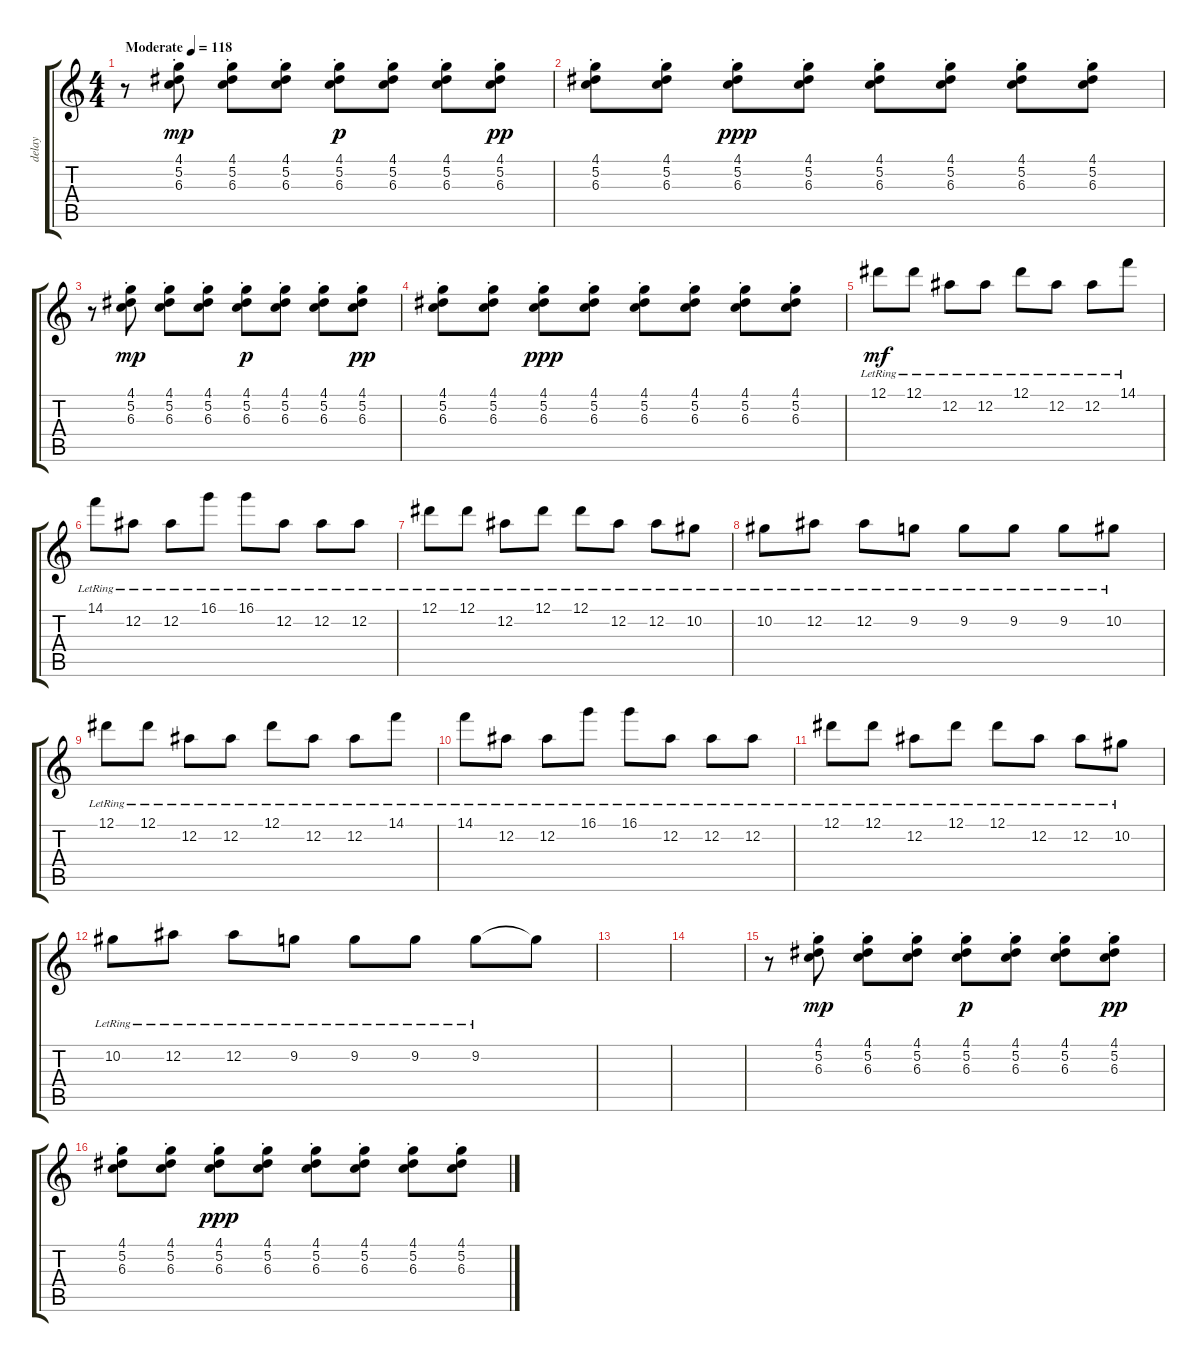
\track ("delay" "delay") {instrument electricguitarjazz}
\staff {score tabs}
\tuning (Eb4 Bb3 Gb3 Db3 Ab2 Eb2) {hide}
\ts (4 4)
\tempo (118 "Moderate")
\clef g2
\ks c
r.8{dy mp instrument electricguitarjazz} (4.1{st} 5.2{st} 6.3{st}).8 (4.1{st} 5.2{st} 6.3{st}).8 (4.1{st} 5.2{st} 6.3{st}).8 (4.1{st} 5.2{st} 6.3{st}).8{dy p} (4.1{st} 5.2{st} 6.3{st}).8 (4.1{st} 5.2{st} 6.3{st}).8 (4.1{st} 5.2{st} 6.3{st}).8{dy pp} |
(4.1{st} 5.2{st} 6.3{st}).8 (4.1{st} 5.2{st} 6.3{st}).8 (4.1{st} 5.2{st} 6.3{st}).8{dy ppp} (4.1{st} 5.2{st} 6.3{st}).8 (4.1{st} 5.2{st} 6.3{st}).8 (4.1{st} 5.2{st} 6.3{st}).8 (4.1{st} 5.2{st} 6.3{st}).8 (4.1{st} 5.2{st} 6.3{st}).8 |
r.8 (4.1{st} 5.2{st} 6.3{st}).8{dy mp} (4.1{st} 5.2{st} 6.3{st}).8 (4.1{st} 5.2{st} 6.3{st}).8 (4.1{st} 5.2{st} 6.3{st}).8{dy p} (4.1{st} 5.2{st} 6.3{st}).8 (4.1{st} 5.2{st} 6.3{st}).8 (4.1{st} 5.2{st} 6.3{st}).8{dy pp} |
(4.1{st} 5.2{st} 6.3{st}).8 (4.1{st} 5.2{st} 6.3{st}).8 (4.1{st} 5.2{st} 6.3{st}).8{dy ppp} (4.1{st} 5.2{st} 6.3{st}).8 (4.1{st} 5.2{st} 6.3{st}).8 (4.1{st} 5.2{st} 6.3{st}).8 (4.1{st} 5.2{st} 6.3{st}).8 (4.1{st} 5.2{st} 6.3{st}).8 |
12.1{lr}.8{dy mf} 12.1{lr}.8 12.2{lr}.8 12.2{lr}.8 12.1{lr}.8 12.2{lr}.8 12.2{lr}.8 14.1{lr}.8 |
14.1{lr}.8 12.2{lr}.8 12.2{lr}.8 16.1{lr}.8 16.1{lr}.8 12.2{lr}.8 12.2{lr}.8 12.2{lr}.8 |
12.1{lr}.8 12.1{lr}.8 12.2{lr}.8 12.1{lr}.8 12.1{lr}.8 12.2{lr}.8 12.2{lr}.8 10.2{lr}.8 |
10.2{lr}.8 12.2{lr}.8 12.2{lr}.8 9.2{lr}.8 9.2{lr}.8 9.2{lr}.8 9.2{lr}.8 10.2{lr}.8 |
12.1{lr}.8 12.1{lr}.8 12.2{lr}.8 12.2{lr}.8 12.1{lr}.8 12.2{lr}.8 12.2{lr}.8 14.1{lr}.8 |
14.1{lr}.8 12.2{lr}.8 12.2{lr}.8 16.1{lr}.8 16.1{lr}.8 12.2{lr}.8 12.2{lr}.8 12.2{lr}.8 |
12.1{lr}.8 12.1{lr}.8 12.2{lr}.8 12.1{lr}.8 12.1{lr}.8 12.2{lr}.8 12.2{lr}.8 10.2{lr}.8 |
10.2{lr}.8 12.2{lr}.8 12.2{lr}.8 9.2{lr}.8 9.2{lr}.8 9.2{lr}.8 9.2{lr}.8 9.2{t}.8 |
|
|
r.8 (4.1{st} 5.2{st} 6.3{st}).8{dy mp} (4.1{st} 5.2{st} 6.3{st}).8 (4.1{st} 5.2{st} 6.3{st}).8 (4.1{st} 5.2{st} 6.3{st}).8{dy p} (4.1{st} 5.2{st} 6.3{st}).8 (4.1{st} 5.2{st} 6.3{st}).8 (4.1{st} 5.2{st} 6.3{st}).8{dy pp} |
(4.1{st} 5.2{st} 6.3{st}).8 (4.1{st} 5.2{st} 6.3{st}).8 (4.1{st} 5.2{st} 6.3{st}).8{dy ppp} (4.1{st} 5.2{st} 6.3{st}).8 (4.1{st} 5.2{st} 6.3{st}).8 (4.1{st} 5.2{st} 6.3{st}).8 (4.1{st} 5.2{st} 6.3{st}).8 (4.1{st} 5.2{st} 6.3{st}).8
